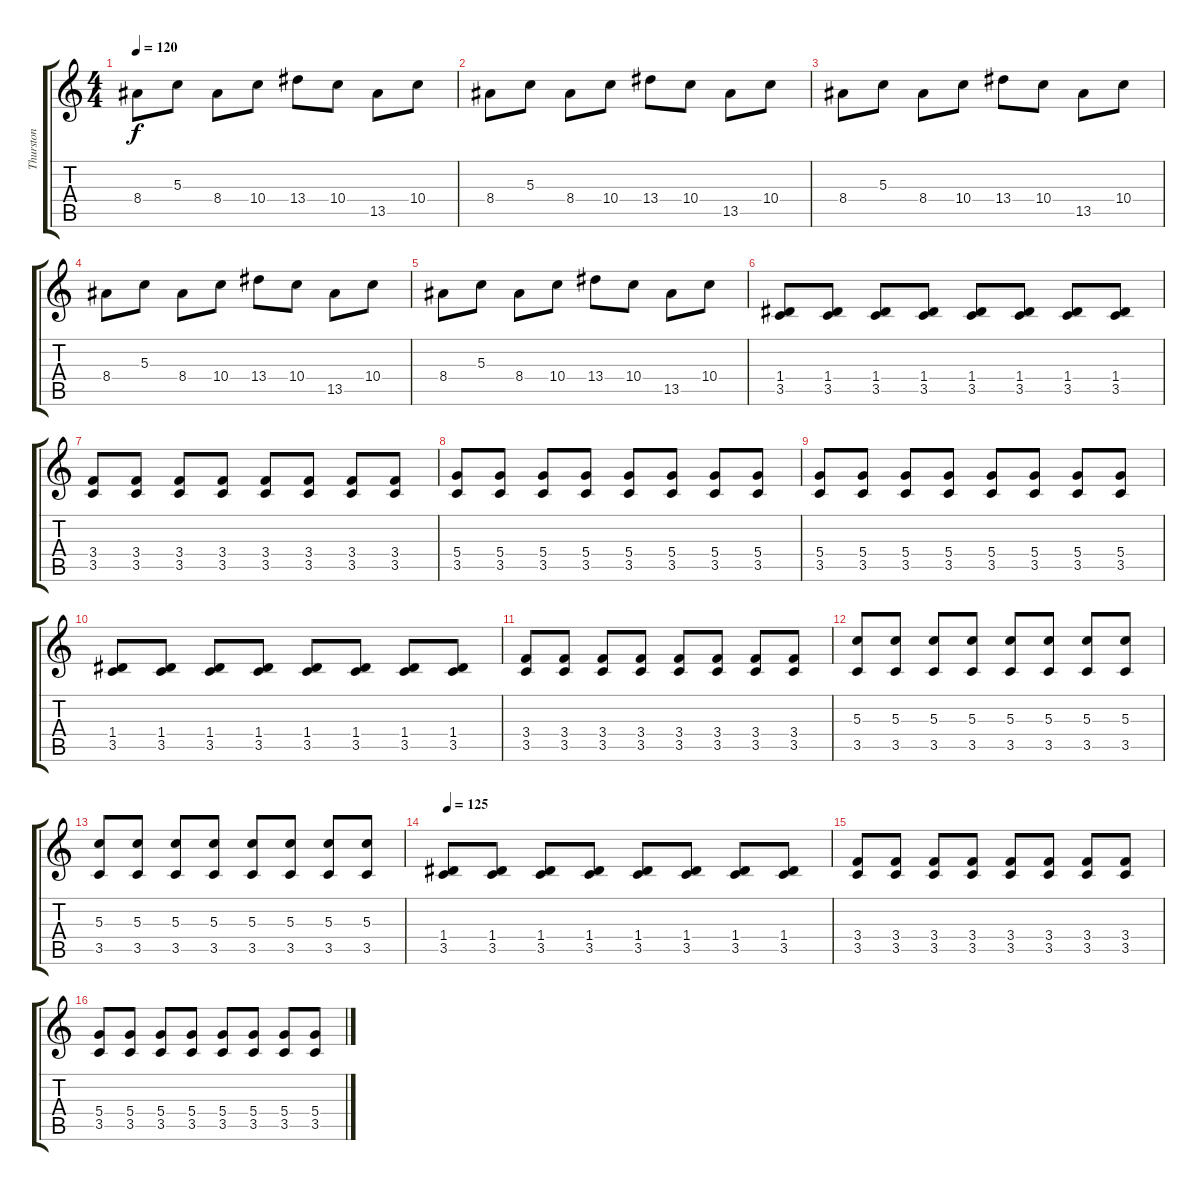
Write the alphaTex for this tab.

\track ("Thurston" "Thurston") {instrument electricguitarjazz}
\staff {score tabs}
\tuning (E4 B3 G3 D3 A2 E2) {hide}
\ts (4 4)
\tempo 120
\clef g2
\ks c
8.4.8{dy f} 5.3.8 8.4.8 10.4.8 13.4.8 10.4.8 13.5.8 10.4.8 |
8.4.8 5.3.8 8.4.8 10.4.8 13.4.8 10.4.8 13.5.8 10.4.8 |
8.4.8 5.3.8 8.4.8 10.4.8 13.4.8 10.4.8 13.5.8 10.4.8 |
8.4.8 5.3.8 8.4.8 10.4.8 13.4.8 10.4.8 13.5.8 10.4.8 |
8.4.8 5.3.8 8.4.8 10.4.8 13.4.8 10.4.8 13.5.8 10.4.8 |
(1.4 3.5).8 (1.4 3.5).8 (1.4 3.5).8 (1.4 3.5).8 (1.4 3.5).8 (1.4 3.5).8 (1.4 3.5).8 (1.4 3.5).8 |
(3.4 3.5).8 (3.4 3.5).8 (3.4 3.5).8 (3.4 3.5).8 (3.4 3.5).8 (3.4 3.5).8 (3.4 3.5).8 (3.4 3.5).8 |
(5.4 3.5).8 (5.4 3.5).8 (5.4 3.5).8 (5.4 3.5).8 (5.4 3.5).8 (5.4 3.5).8 (5.4 3.5).8 (5.4 3.5).8 |
(5.4 3.5).8 (5.4 3.5).8 (5.4 3.5).8 (5.4 3.5).8 (5.4 3.5).8 (5.4 3.5).8 (5.4 3.5).8 (5.4 3.5).8 |
(1.4 3.5).8 (1.4 3.5).8 (1.4 3.5).8 (1.4 3.5).8 (1.4 3.5).8 (1.4 3.5).8 (1.4 3.5).8 (1.4 3.5).8 |
(3.4 3.5).8 (3.4 3.5).8 (3.4 3.5).8 (3.4 3.5).8 (3.4 3.5).8 (3.4 3.5).8 (3.4 3.5).8 (3.4 3.5).8 |
(5.3 3.5).8 (5.3 3.5).8 (5.3 3.5).8 (5.3 3.5).8 (5.3 3.5).8 (5.3 3.5).8 (5.3 3.5).8 (5.3 3.5).8 |
(5.3 3.5).8 (5.3 3.5).8 (5.3 3.5).8 (5.3 3.5).8 (5.3 3.5).8 (5.3 3.5).8 (5.3 3.5).8 (5.3 3.5).8 |
\tempo 125
(1.4 3.5).8 (1.4 3.5).8 (1.4 3.5).8 (1.4 3.5).8 (1.4 3.5).8 (1.4 3.5).8 (1.4 3.5).8 (1.4 3.5).8 |
(3.4 3.5).8 (3.4 3.5).8 (3.4 3.5).8 (3.4 3.5).8 (3.4 3.5).8 (3.4 3.5).8 (3.4 3.5).8 (3.4 3.5).8 |
(5.4 3.5).8 (5.4 3.5).8 (5.4 3.5).8 (5.4 3.5).8 (5.4 3.5).8 (5.4 3.5).8 (5.4 3.5).8 (5.4 3.5).8
